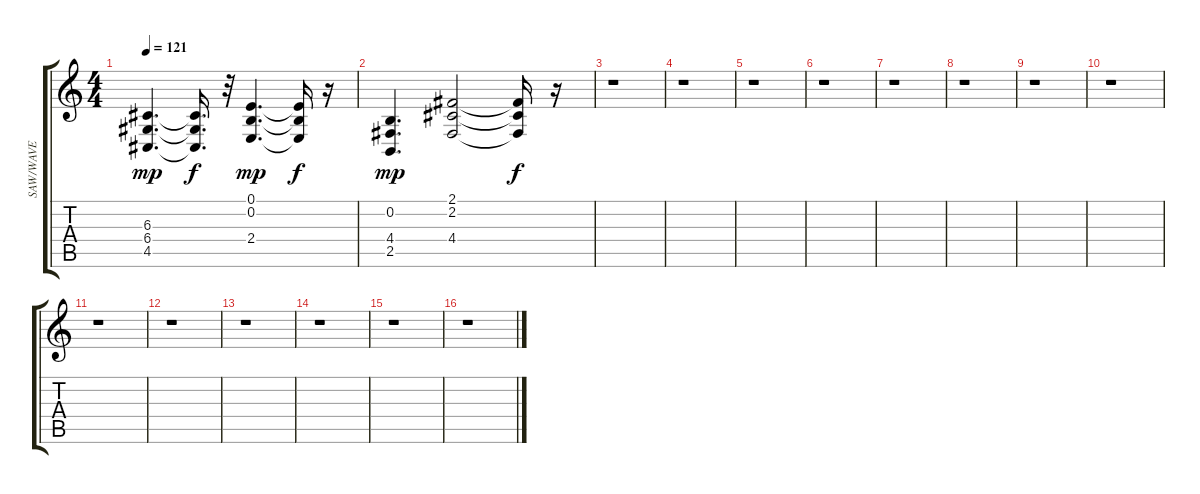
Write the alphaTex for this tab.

\track ("SAW/WAVE" "SAW/WAVE") {instrument lead2sawtooth}
\staff {score tabs}
\tuning (E4 B3 G3 D3 A2 E2) {hide}
\ts (4 4)
\tempo 121
\clef g2
\ks c
(6.3 6.4 4.5).4{d dy mp} (6.3{t} 6.4{t} 4.5{t}).16{d dy f} r.32 (0.1 0.2 2.4).4{d dy mp} (0.1{t} 0.2{t} 2.4{t}).16{dy f} r.16 |
(0.2 4.4 2.5).4{d dy mp} (2.1 2.2 4.4).2 (2.1{t} 2.2{t} 4.4{t}).16{dy f} r.16 |
r.1 |
r.1 |
r.1 |
r.1 |
r.1 |
r.1 |
r.1 |
r.1 |
r.1 |
r.1 |
r.1 |
r.1 |
r.1 |
r.1
